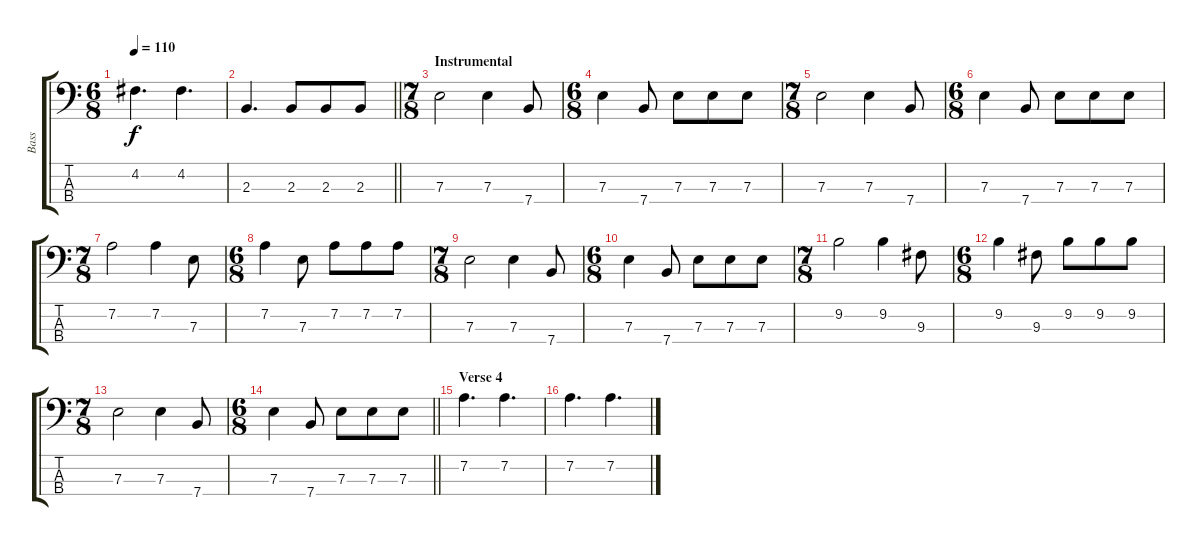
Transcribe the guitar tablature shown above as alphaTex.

\track ("Bass" "Bass") {instrument electricbassfinger}
\staff {score tabs}
\tuning (G2 D2 A1 E1) {hide}
\ts (6 8)
\tempo 110
\clef f4
\ks c
4.2.4{d dy f} 4.2.4{d} |
\barLineRight lightlight
2.3.4{d} 2.3.8 2.3.8 2.3.8 |
\ts (7 8)
\section ("" "Instrumental")
7.3.2 7.3.4 7.4.8 |
\ts (6 8)
7.3.4 7.4.8 7.3.8 7.3.8 7.3.8 |
\ts (7 8)
7.3.2 7.3.4 7.4.8 |
\ts (6 8)
7.3.4 7.4.8 7.3.8 7.3.8 7.3.8 |
\ts (7 8)
7.2.2 7.2.4 7.3.8 |
\ts (6 8)
7.2.4 7.3.8 7.2.8 7.2.8 7.2.8 |
\ts (7 8)
7.3.2 7.3.4 7.4.8 |
\ts (6 8)
7.3.4 7.4.8 7.3.8 7.3.8 7.3.8 |
\ts (7 8)
9.2.2 9.2.4 9.3.8 |
\ts (6 8)
9.2.4 9.3.8 9.2.8 9.2.8 9.2.8 |
\ts (7 8)
7.3.2 7.3.4 7.4.8 |
\ts (6 8)
\barLineRight lightlight
7.3.4 7.4.8 7.3.8 7.3.8 7.3.8 |
\section ("" "Verse 4")
7.2.4{d} 7.2.4{d} |
7.2.4{d} 7.2.4{d}
